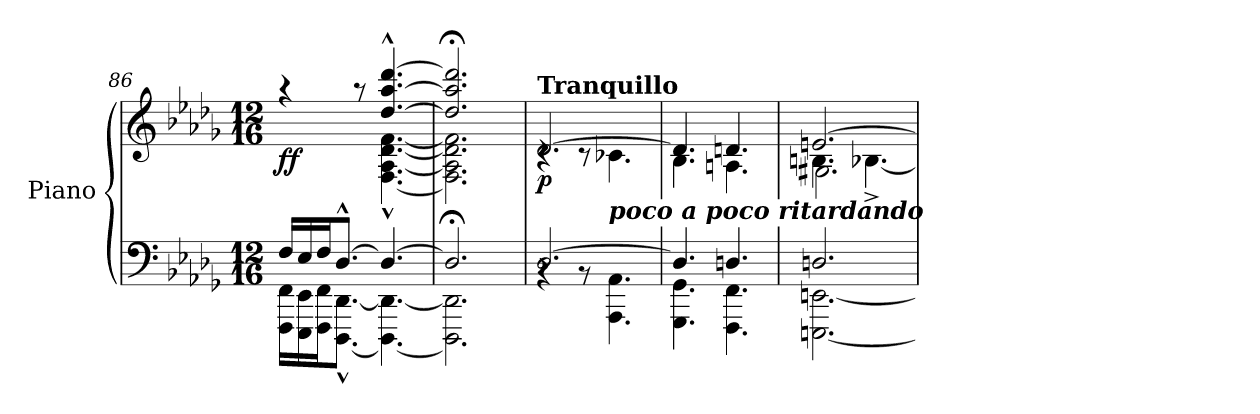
**kern	**kern	**dynam
*part1	*part1	*part1
*staff2	*staff1	*staff1/2
*I"Piano	*	*
*I'Pno.	*	*
*clefF4	*clefG2	*
*k[b-e-a-d-g-]	*k[b-e-a-d-g-]	*
*D-:	*D-:	*
*M12/16	*M12/16	*
=86	=86	=86
*^	*^	*
!	!	!	!	!LO:DY:b
16F/LL	16FFF\ 16FF\LL	4raa	4.ryy	ff
16E-/	16EEE-\ 16EE-\	.	.	.
16F/J	16FFF\ 16FF\J	.	.	.
[8.D-^^/J	[8.DDD-\^^ [8.DD-\^^J	.	.	.
.	.	8raa	.	.
4.D-/_	4.DDD-\_ 4.DD-\_	[4.dd-/^^ [4.aa-/^^ [4.ddd-/^^	[4.F\^^ [4.A-\^^ [4.d-\^^ [4.f\^^	.
=87	=87	=87	=87	=87
2.D-;</]	2.DDD-\] 2.DD-\]	2.dd-/];< 2.aa-/];< 2.ddd-/];<	2.F\] 2.A-\] 2.d-\] 2.f\]	.
=88	=88	=88	=88	=88
!	!	!LO:TX:a:B:t=Tranquillo	!	!
!	!	!	!	!LO:DY:b
[2.D-/	4rBB	[2.d-/	4rc	p
.	8rBB	.	8rc	.
!	!	!	!LO:TX:b:Bi:t=poco a poco ritardando	!
.	4.AAA-\ 4.AA-\	.	4.c-X\	.
=89	=89	=89	=89	=89
4.D-/]	4.GGG-\ 4.GG-\	4.d-/]	4.B-\	.
4.Dn/	4.FFF\ 4.FF\	4.dn/	4.An\	.
=90	=90	=90	=90	=90
*	*	*	*^	*
2.Dn/	[2.EEEn\ [2.EEn\	[2.en/	4.Bn\	2.G#X\	.
.	.	.	[4.B-X^\	.	.
*v	*v	*	*	*	*
*	*v	*v	*v	*
=	=	=
*-	*-	*-
